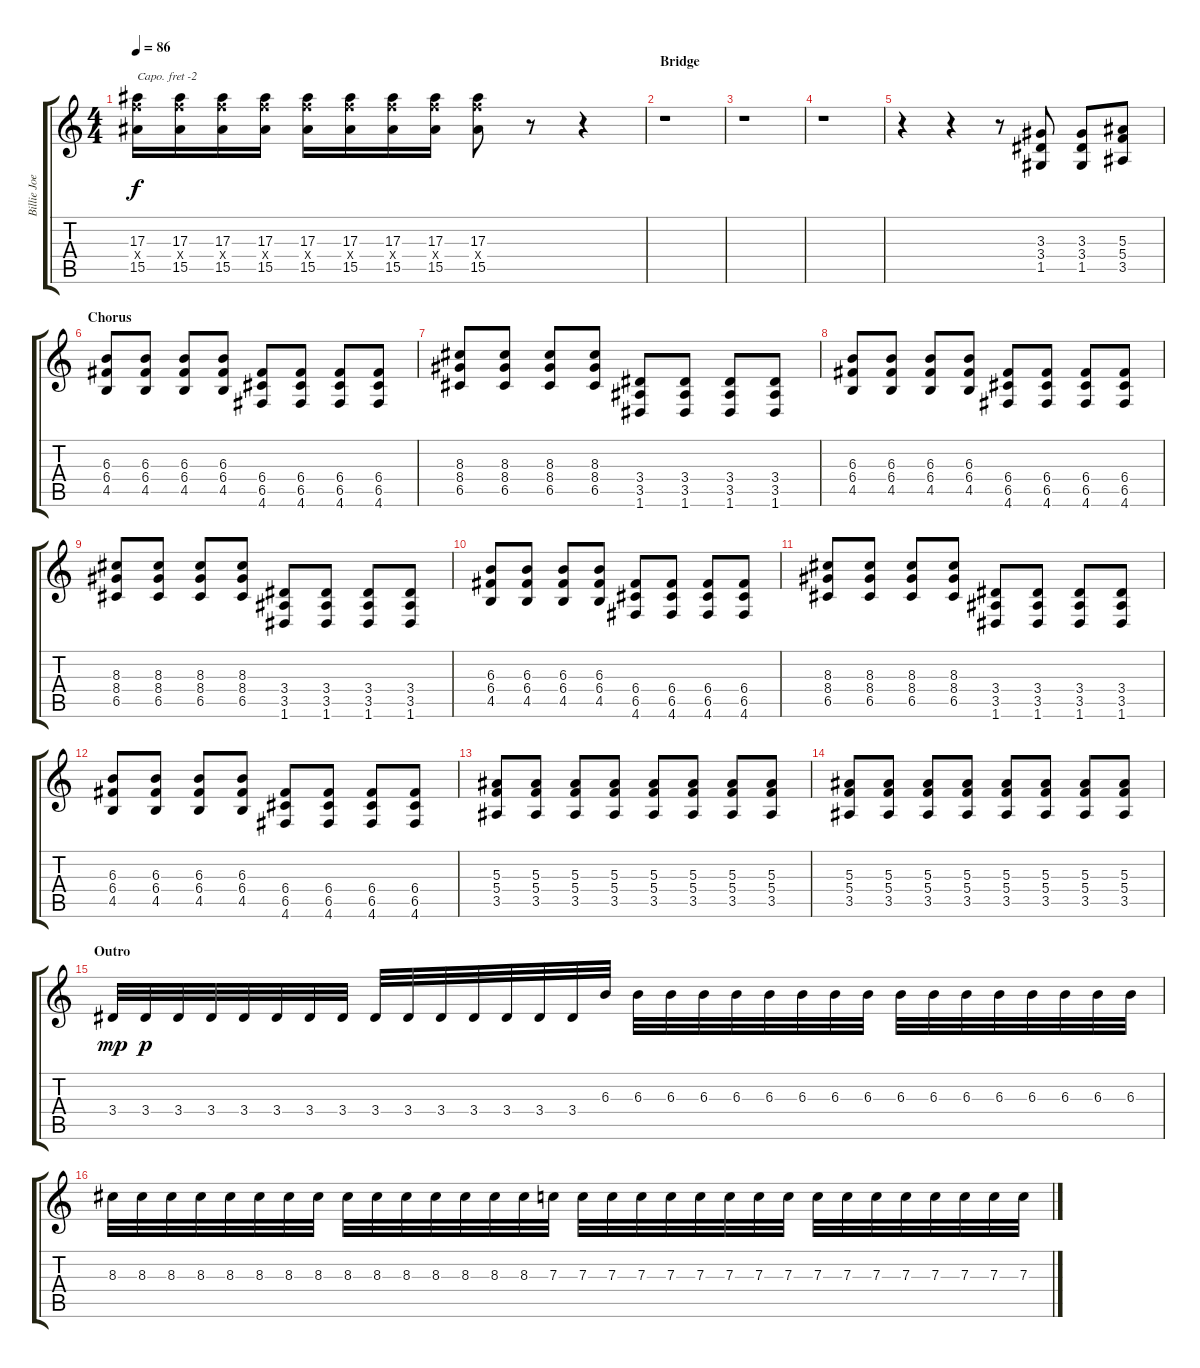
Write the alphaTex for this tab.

\track ("Billie Joe Armstrong (Main Guitar)" "Billie Joe") {instrument overdrivenguitar}
\staff {score tabs}
\capo -2
\tuning (E4 B3 G3 D3 A2 E2) {hide}
\ts (4 4)
\tempo 86
\clef g2
\ks c
(17.3 17.4{x} 15.5).16{dy f} (17.3 17.4{x} 15.5).16 (17.3 17.4{x} 15.5).16 (17.3 17.4{x} 15.5).16 (17.3 17.4{x} 15.5).16 (17.3 17.4{x} 15.5).16 (17.3 17.4{x} 15.5).16 (17.3 17.4{x} 15.5).16 (17.3 17.4{x} 15.5).8 r.8 r.4 |
\section ("" "Bridge")
r.1 |
r.1 |
r.1 |
r.4 r.4 r.8 (3.3 3.4 1.5).8 (3.3 3.4 1.5).8 (5.3 5.4 3.5).8 |
\section ("" "Chorus")
(6.3 6.4 4.5).8 (6.3 6.4 4.5).8 (6.3 6.4 4.5).8 (6.3 6.4 4.5).8 (6.4 6.5 4.6).8 (6.4 6.5 4.6).8 (6.4 6.5 4.6).8 (6.4 6.5 4.6).8 |
(8.3 8.4 6.5).8 (8.3 8.4 6.5).8 (8.3 8.4 6.5).8 (8.3 8.4 6.5).8 (3.4 3.5 1.6).8 (3.4 3.5 1.6).8 (3.4 3.5 1.6).8 (3.4 3.5 1.6).8 |
(6.3 6.4 4.5).8 (6.3 6.4 4.5).8 (6.3 6.4 4.5).8 (6.3 6.4 4.5).8 (6.4 6.5 4.6).8 (6.4 6.5 4.6).8 (6.4 6.5 4.6).8 (6.4 6.5 4.6).8 |
(8.3 8.4 6.5).8 (8.3 8.4 6.5).8 (8.3 8.4 6.5).8 (8.3 8.4 6.5).8 (3.4 3.5 1.6).8 (3.4 3.5 1.6).8 (3.4 3.5 1.6).8 (3.4 3.5 1.6).8 |
(6.3 6.4 4.5).8 (6.3 6.4 4.5).8 (6.3 6.4 4.5).8 (6.3 6.4 4.5).8 (6.4 6.5 4.6).8 (6.4 6.5 4.6).8 (6.4 6.5 4.6).8 (6.4 6.5 4.6).8 |
(8.3 8.4 6.5).8 (8.3 8.4 6.5).8 (8.3 8.4 6.5).8 (8.3 8.4 6.5).8 (3.4 3.5 1.6).8 (3.4 3.5 1.6).8 (3.4 3.5 1.6).8 (3.4 3.5 1.6).8 |
(6.3 6.4 4.5).8 (6.3 6.4 4.5).8 (6.3 6.4 4.5).8 (6.3 6.4 4.5).8 (6.4 6.5 4.6).8 (6.4 6.5 4.6).8 (6.4 6.5 4.6).8 (6.4 6.5 4.6).8 |
(5.3 5.4 3.5).8 (5.3 5.4 3.5).8 (5.3 5.4 3.5).8 (5.3 5.4 3.5).8 (5.3 5.4 3.5).8 (5.3 5.4 3.5).8 (5.3 5.4 3.5).8 (5.3 5.4 3.5).8 |
(5.3 5.4 3.5).8 (5.3 5.4 3.5).8 (5.3 5.4 3.5).8 (5.3 5.4 3.5).8 (5.3 5.4 3.5).8 (5.3 5.4 3.5).8 (5.3 5.4 3.5).8 (5.3 5.4 3.5).8 |
\section ("" "Outro")
3.4.32{dy mp} 3.4.32{dy p} 3.4.32 3.4.32 3.4.32 3.4.32 3.4.32 3.4.32 3.4.32 3.4.32 3.4.32 3.4.32 3.4.32 3.4.32 3.4.32 6.3.32 6.3.32 6.3.32 6.3.32 6.3.32 6.3.32 6.3.32 6.3.32 6.3.32 6.3.32 6.3.32 6.3.32 6.3.32 6.3.32 6.3.32 6.3.32 6.3.32 |
8.3.32 8.3.32 8.3.32 8.3.32 8.3.32 8.3.32 8.3.32 8.3.32 8.3.32 8.3.32 8.3.32 8.3.32 8.3.32 8.3.32 8.3.32 7.3.32 7.3.32 7.3.32 7.3.32 7.3.32 7.3.32 7.3.32 7.3.32 7.3.32 7.3.32 7.3.32 7.3.32 7.3.32 7.3.32 7.3.32 7.3.32 7.3.32
